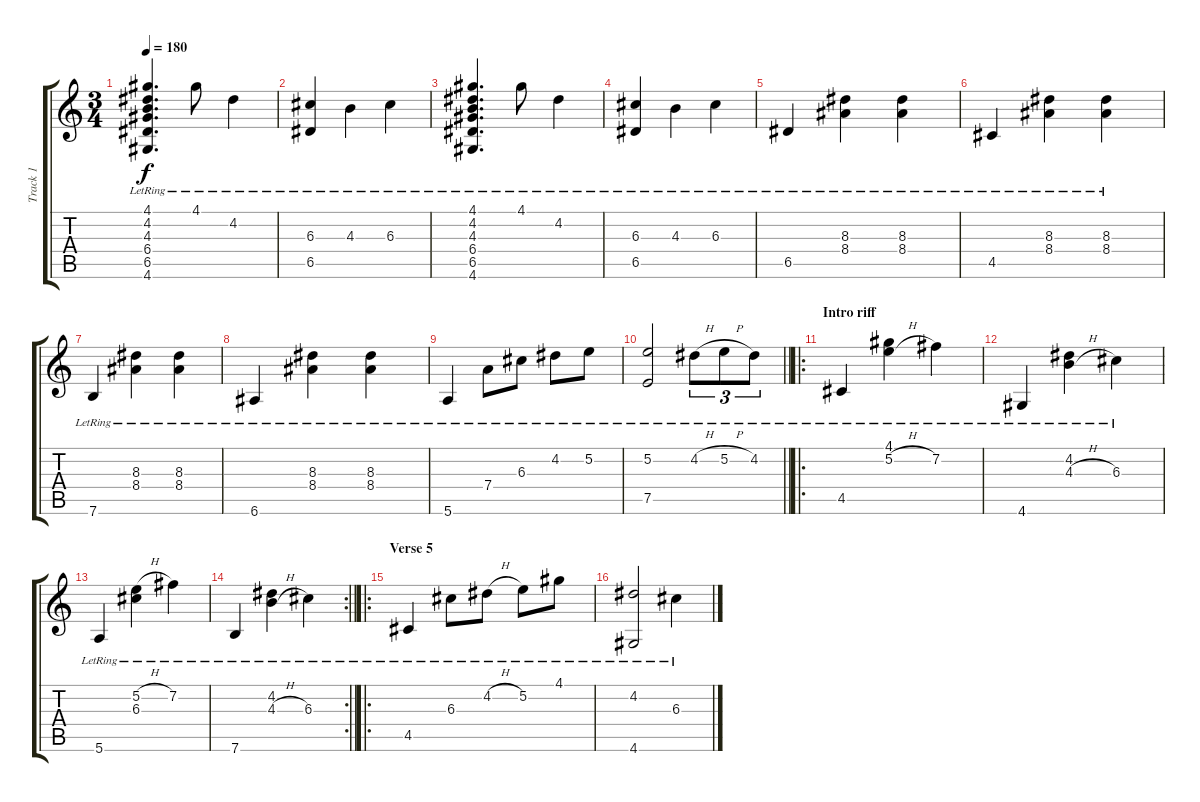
\track ("Track 1" "Track 1") {instrument acousticguitarsteel}
\staff {score tabs}
\tuning (E4 B3 G3 D3 A2 E2) {hide}
\ts (3 4)
\tempo 180
\clef g2
\ks c
(4.1{lr} 4.2{lr} 4.3{lr} 6.4{lr} 6.5{lr} 4.6{lr}).4{d dy f} 4.1{lr}.8 4.2{lr}.4 |
(6.3{lr} 6.5{lr}).4 4.3{lr}.4 6.3{lr}.4 |
(4.1{lr} 4.2{lr} 4.3{lr} 6.4{lr} 6.5{lr} 4.6{lr}).4{d} 4.1{lr}.8 4.2{lr}.4 |
(6.3{lr} 6.5{lr}).4 4.3{lr}.4 6.3{lr}.4 |
6.5{lr}.4 (8.3{lr} 8.4{lr}).4 (8.3{lr} 8.4{lr}).4 |
4.5{lr}.4 (8.3{lr} 8.4{lr}).4 (8.3{lr} 8.4{lr}).4 |
7.6{lr}.4 (8.3{lr} 8.4{lr}).4 (8.3{lr} 8.4{lr}).4 |
6.6{lr}.4 (8.3{lr} 8.4{lr}).4 (8.3{lr} 8.4{lr}).4 |
5.6{lr}.4 7.4{lr}.8 6.3{lr}.8 4.2{lr}.8 5.2{lr}.8 |
\barLineRight lightlight
(5.2{lr} 7.5{lr}).2 4.2{h lr}.8{tu (3 2)} 5.2{h lr}.8{tu (3 2)} 4.2{lr}.8{tu (3 2)} |
\ro
\section ("" "Intro riff")
4.5{lr}.4 (4.1{lr} 5.2{h lr}).4 7.2{lr}.4 |
4.6{lr}.4 (4.2{lr} 4.3{h lr}).4 6.3{lr}.4 |
5.6{lr}.4 (5.2{h lr} 6.3{lr}).4 7.2{lr}.4 |
\rc 2
\barLineRight lightlight
7.6{lr}.4 (4.2{lr} 4.3{h lr}).4 6.3{lr}.4 |
\ro
\section ("" "Verse 5")
4.5{lr}.4 6.3{lr}.8 4.2{h lr}.8 5.2{lr}.8 4.1{lr}.8 |
(4.2{lr} 4.6{lr}).2 6.3{lr}.4
